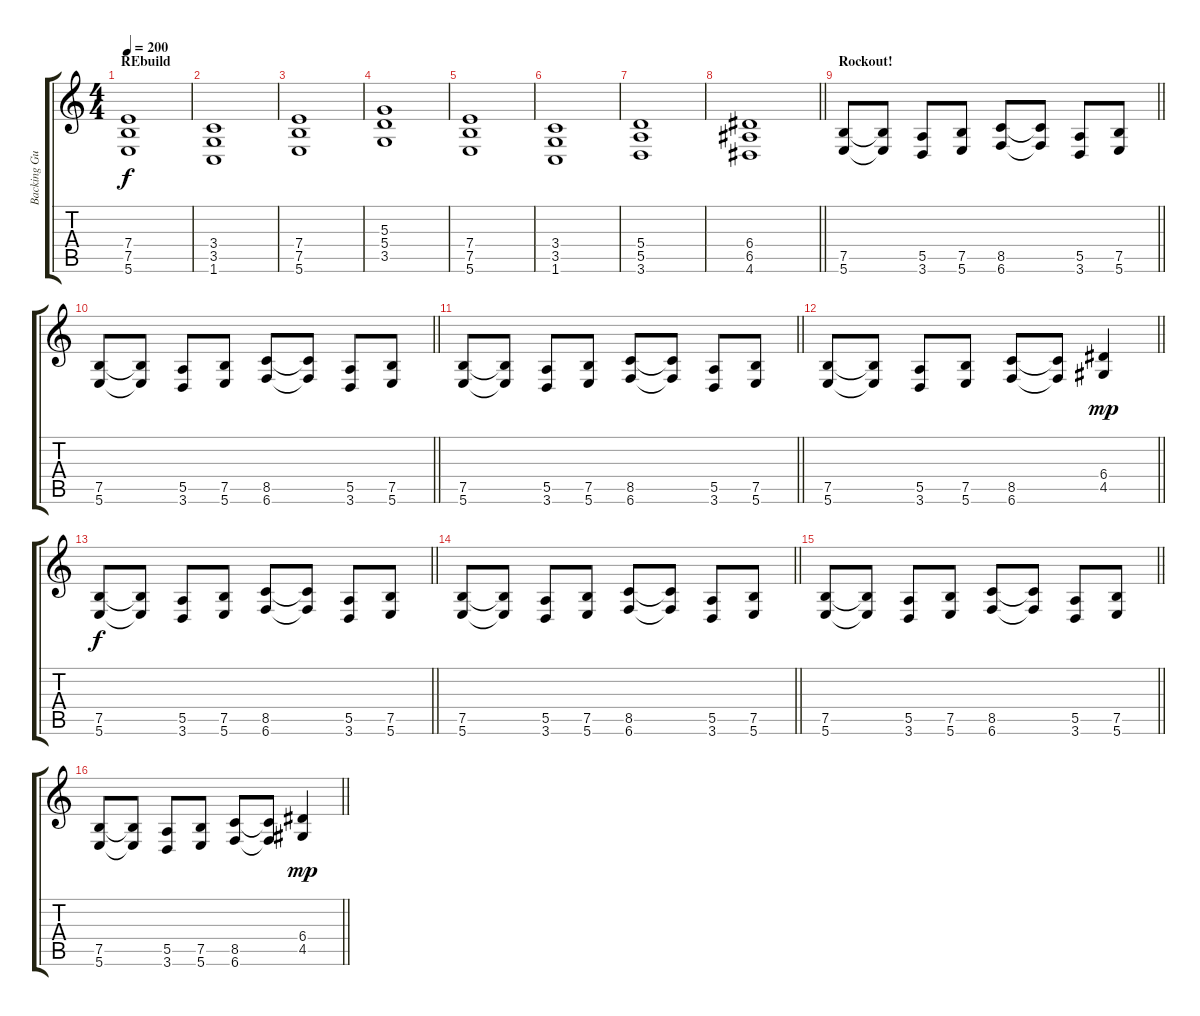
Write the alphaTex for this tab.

\track ("Backing Guitar" "Backing Gu") {instrument distortionguitar}
\staff {score tabs}
\tuning (B3 Gb3 D3 A2 E2 B1) {hide}
\ts (4 4)
\section ("" "REbuild")
\tempo 200
\clef g2
\ks c
(7.4 7.5 5.6).1{dy f} |
(3.4 3.5 1.6).1 |
(7.4 7.5 5.6).1 |
(5.3 5.4 3.5).1 |
(7.4 7.5 5.6).1 |
(3.4 3.5 1.6).1 |
(5.4 5.5 3.6).1 |
\barLineRight lightlight
(6.4 6.5 4.6).1 |
\section ("" "Rockout!")
\barLineRight lightlight
(7.5 5.6).8 (7.5{t} 5.6{t}).8 (5.5 3.6).8 (7.5 5.6).8 (8.5 6.6).8 (8.5{t} 6.6{t}).8 (5.5 3.6).8 (7.5 5.6).8 |
\barLineRight lightlight
(7.5 5.6).8 (7.5{t} 5.6{t}).8 (5.5 3.6).8 (7.5 5.6).8 (8.5 6.6).8 (8.5{t} 6.6{t}).8 (5.5 3.6).8 (7.5 5.6).8 |
\barLineRight lightlight
(7.5 5.6).8 (7.5{t} 5.6{t}).8 (5.5 3.6).8 (7.5 5.6).8 (8.5 6.6).8 (8.5{t} 6.6{t}).8 (5.5 3.6).8 (7.5 5.6).8 |
\barLineRight lightlight
(7.5 5.6).8 (7.5{t} 5.6{t}).8 (5.5 3.6).8 (7.5 5.6).8 (8.5 6.6).8 (8.5{t} 6.6{t}).8 (6.4 4.5).4{dy mp} |
\barLineRight lightlight
(7.5 5.6).8{dy f} (7.5{t} 5.6{t}).8 (5.5 3.6).8 (7.5 5.6).8 (8.5 6.6).8 (8.5{t} 6.6{t}).8 (5.5 3.6).8 (7.5 5.6).8 |
\barLineRight lightlight
(7.5 5.6).8 (7.5{t} 5.6{t}).8 (5.5 3.6).8 (7.5 5.6).8 (8.5 6.6).8 (8.5{t} 6.6{t}).8 (5.5 3.6).8 (7.5 5.6).8 |
\barLineRight lightlight
(7.5 5.6).8 (7.5{t} 5.6{t}).8 (5.5 3.6).8 (7.5 5.6).8 (8.5 6.6).8 (8.5{t} 6.6{t}).8 (5.5 3.6).8 (7.5 5.6).8 |
\barLineRight lightlight
(7.5 5.6).8 (7.5{t} 5.6{t}).8 (5.5 3.6).8 (7.5 5.6).8 (8.5 6.6).8 (8.5{t} 6.6{t}).8 (6.4 4.5).4{dy mp}
